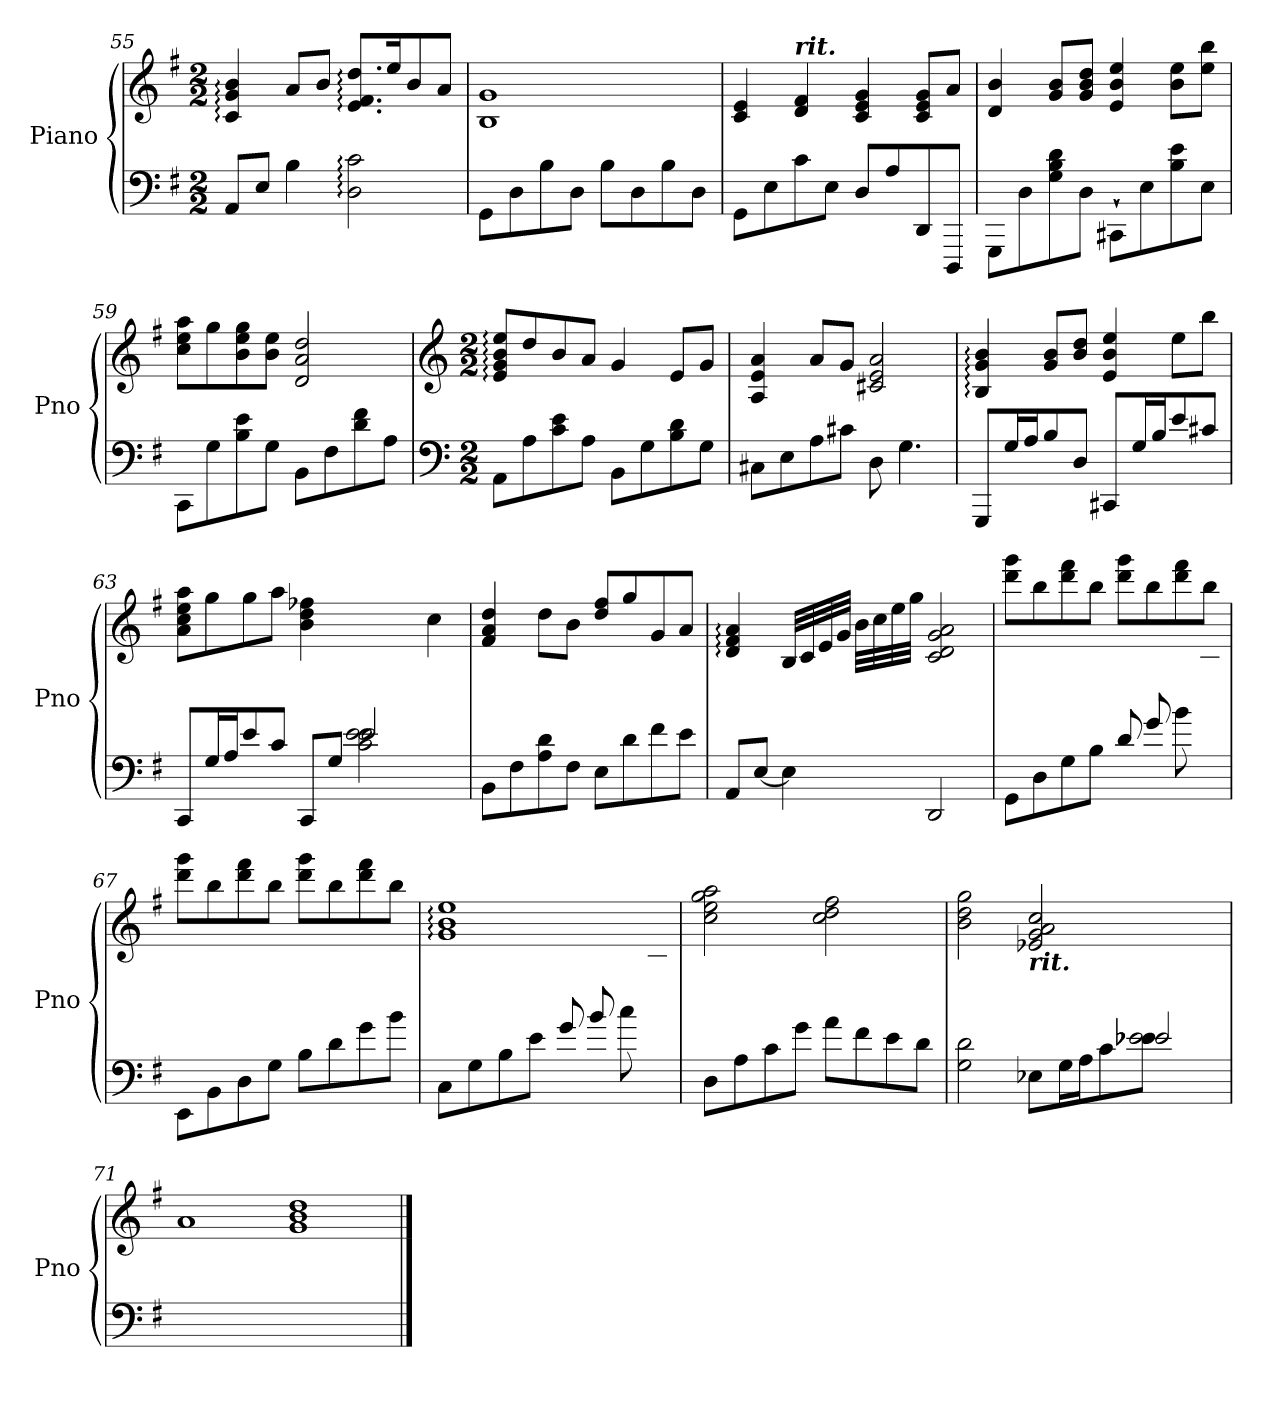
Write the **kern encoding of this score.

**kern	**kern
*part1	*part1
*staff2	*staff1
*I"Piano	*
*I'Pno	*
*clefF4	*clefG2
*k[f#]	*k[f#]
*M2/2	*M2/2
=55	=55
8AA/L	4c/: 4g/: 4b/:
8E/J	.
4B\	8a/L
.	8b/J
2D\: 2c\:	8.e/: 8.f#/: 8.dd/:L
.	16ee/K
.	8b/
.	8a/J
=56	=56
*	*^
8GG\L	1g	1B
8D\	.	.
8B\	.	.
8D\J	.	.
8B\L	.	.
8D\	.	.
8B\	.	.
8D\J	.	.
*	*v	*v
!!LO:LB:g=z
=57	=57
8GG\L	4c/ 4e/
8E\	.
!	!LO:TX:a:Bi:t=rit.
8c\	4d/ 4f#/
8E\J	.
8D/L	4c/ 4e/ 4g/
8A/	.
8DD/	8c/ 8e/ 8g/L
8DDD/J	8a/J
=58	=58
8GGG\L	4d/ 4b/
8D\	.
8G\ 8B\ 8d\	8g/ 8b/L
8D\J	8g/ 8b/ 8dd/J
8CC#X`\L	4e/ 4b/ 4ee/
8E\	.
8B\ 8e\	8b\ 8ee\L
8E\J	8ee\ 8bb\J
=59	=59
8CC\L	8cc\ 8ee\ 8aa\L
8G\	8gg\
8B\ 8e\	8b\ 8ee\ 8gg\
8G\J	8b\ 8ee\J
8BB\L	2d/ 2a/ 2dd/
8F#\	.
8d\ 8f#\	.
8A\J	.
!!LO:PB:g=z
=60	=60
*clefF4	*clefG2
*M2/2	*M2/2
8AA\L	8e/: 8g/: 8b/: 8ee/:L
8A\	8dd/
8c\ 8e\	8b/
8A\J	8a/J
8BB\L	4g/
8G\	.
8B\ 8d\	8e/L
8G\J	8g/J
=61	=61
8C#X\L	4A/ 4e/ 4a/
8E\	.
8A\	8a/L
8c#X\J	8g/J
8D\	2c#X/ 2e/ 2a/
4.G\	.
=62	=62
8GGG/L	4B/: 4g/: 4b/:
16G/L	.
16A/J	.
8B/	8g/ 8b/L
8D/J	8b/ 8dd/J
8CC#X/L	4e/ 4b/ 4ee/
16G/L	.
16B/J	.
8e/	8ee\L
8c#X/J	8bb\J
!!LO:LB:g=z
=63	=63
*^	*
8CC/L	2.ryy	8a\ 8cc\ 8ee\ 8aa\L
16G/L	.	8gg\
16A/J	.	.
8e/	.	8gg\
8c/J	.	8aa\J
8CC/L	.	4b\ 4dd\ 4ff-X\
8G/J	.	.
2e/	2c\ 2e\ 2e\	2ryy
4ryy	4ryy	4cc\
*v	*v	*
=64	=64
8BB\L	4f#/ 4a/ 4dd/
8F#\	.
8A\ 8d\	8dd\L
8F#\J	8b\J
8E\L	8dd/ 8ff#/L
8d\	8gg/
8f#\	8g/
8e\J	8a/J
=65	=65
8AA/L	4d/: 4f#/: 4a/:
[8E/J	.
4E\]	32B/LLL
.	32c/
.	32e/
.	32g/JJJ
.	32b\LLL
.	32cc\
.	32ee\
.	32gg\JJJ
2DD/	2c/ 2d/ 2g/ 2a/
!!LO:LB:g=z
=66	=66
*	*^
8GG\L	8ddd\ 8ggg\L	2..ryy
8D\	8bb\	.
8G\	8ddd\ 8fff#\	.
8B\J	8bb\J	.
8d/L	8ddd\ 8ggg\L	.
8g/	8bb\	.
8b\	8ddd\ 8fff#\	.
8ryy	8bb\J	8B~\J
*	*v	*v
=67	=67
8EE\L	8ddd\ 8ggg\L
8BB\	8bb\
8D\	8ddd\ 8fff#\
8G\J	8bb\J
8B\L	8ddd\ 8ggg\L
8d\	8bb\
8g\	8ddd\ 8fff#\
8b\J	8bb\J
=68	=68
*	*^
*	*	*^
8C\L	1ee:	1g: 1b:	2..ryy
8G\	.	.	.
8B\	.	.	.
8e\J	.	.	.
8g/L	.	.	.
8b/	.	.	.
8cc\	.	.	.
8ryy	.	.	8c~\J
*	*v	*v	*v
!!LO:LB:g=z
=69	=69
8D\L	2cc\ 2ee\ 2gg\ 2aa\
8A\	.
8c\	.
8g\J	.
8a\L	2cc\ 2dd\ 2ff#\
8f#\	.
8e\	.
8d\J	.
=70	=70
*^	*
2G\ 2d\	2..ryy	2b\ 2dd\ 2gg\
!	!	!LO:TX:b:Bi:t=rit.
8E-X\L	.	2e-X/ 2g/ 2a/ 2cc/
16G\L	.	.
16A\J	.	.
8c\	.	.
!LO:N:n=1:head=open	!	!
8e-X\ 8e-\J	2e-/	.
4.ryy	.	4.ryy
*v	*v	*
=71	=71
0ryy	1a
.	1g 1b 1dd
==	==
*-	*-
